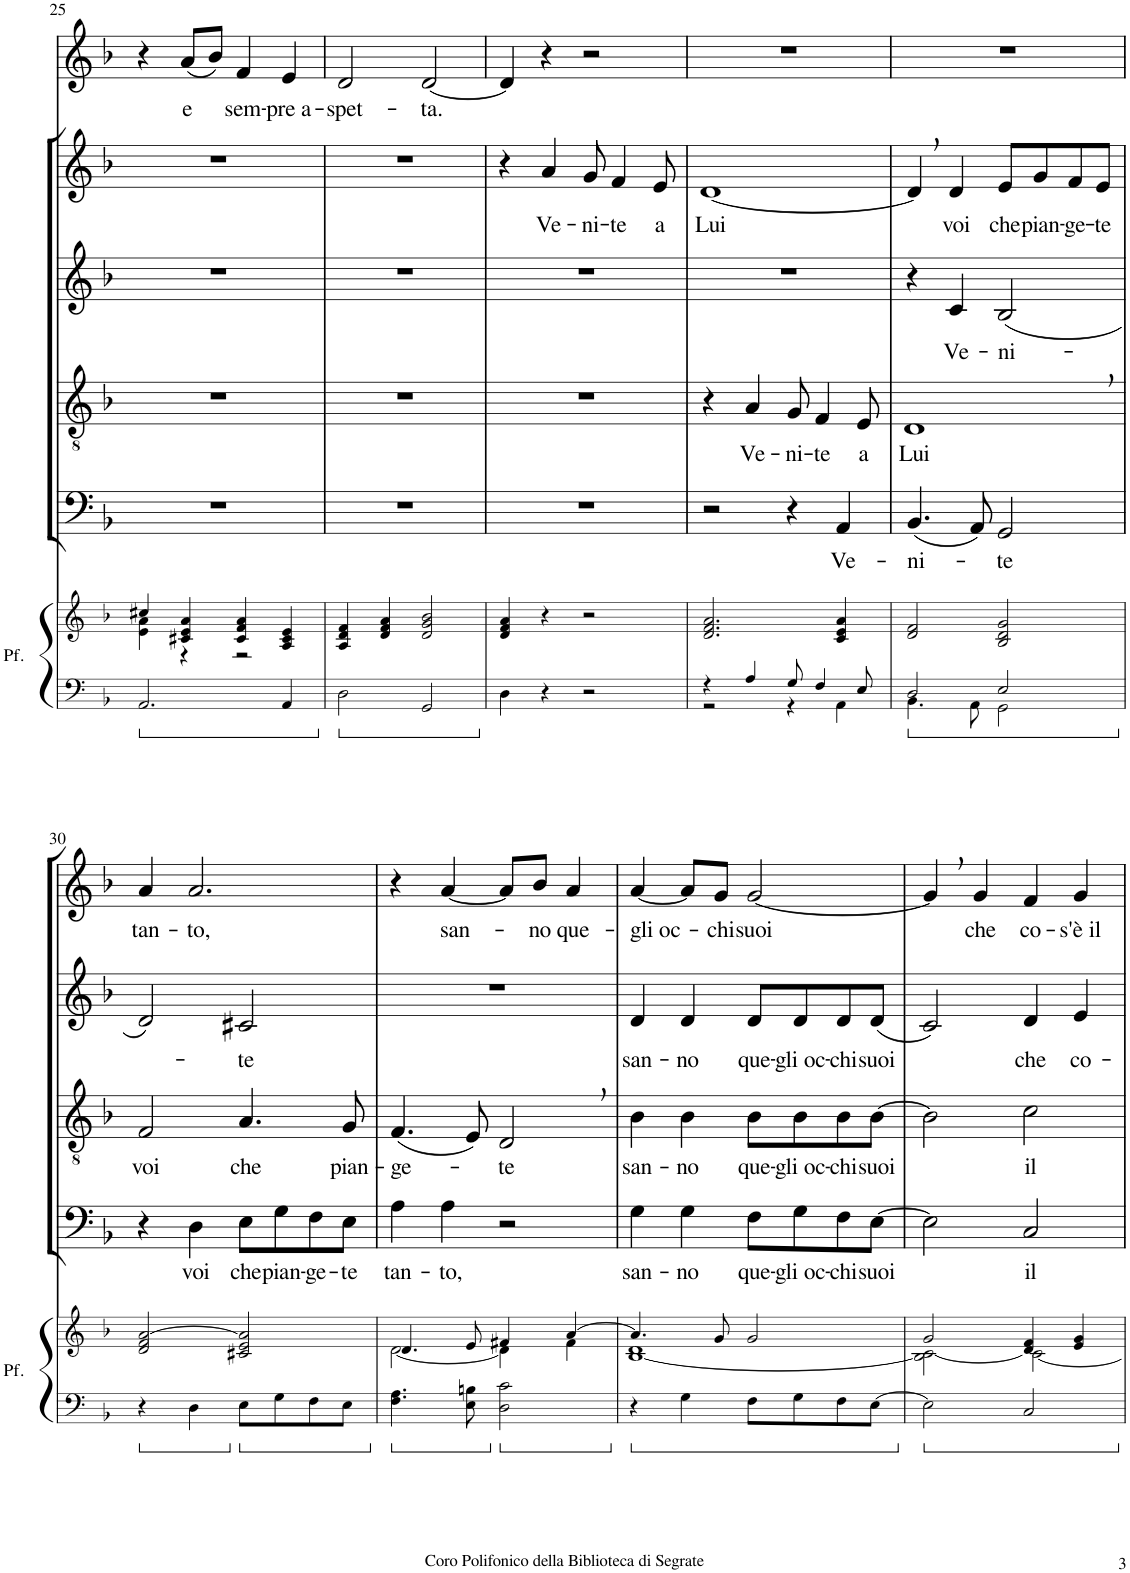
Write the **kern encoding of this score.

**kern	**kern	**kern	**text	**kern	**text	**kern	**text	**kern	**text	**kern	**text
*part6	*part6	*part5	*part5	*part4	*part4	*part3	*part3	*part2	*part2	*part1	*part1
*staff7	*staff6	*staff5	*staff5	*staff4	*staff4	*staff3	*staff3	*staff2	*staff2	*staff1	*staff1
*I"Piano	*	*I"Bassi	*	*I"Tenori	*	*I"Contralti	*	*I"Soprani	*	*I"Solista	*
!!LO:PB:g=z
*clefF4	*clefG2	*clefF4	*	*clefGv2	*	*clefG2	*	*clefG2	*	*clefG2	*
*k[b-]	*k[b-]	*k[b-]	*	*k[b-]	*	*k[b-]	*	*k[b-]	*	*k[b-]	*
*F:	*F:	*F:	*	*F:	*	*F:	*	*F:	*	*F:	*
*M4/4	*M4/4	*M4/4	*	*M4/4	*	*M4/4	*	*M4/4	*	*M4/4	*
*met(c)	*met(c)	*met(c)	*	*met(c)	*	*met(c)	*	*met(c)	*	*met(c)	*
=25	=25	=25	=25	=25	=25	=25	=25	=25	=25	=25	=25
*	*^	*	*	*	*	*	*	*	*	*	*
2.AA/	4e\ 4a\	4cc#X/	1r	.	1r	.	1r	.	1r	.	4r	.
!	!	!	!	!	!	!	!	!	!	!	!	!LO:LY:b
.	4c#X/ 4e/ 4a/	4r	.	.	.	.	.	.	.	.	(8a/L	e
.	.	.	.	.	.	.	.	.	.	.	8b-/J)	.
!	!	!	!	!	!	!	!	!	!	!	!	!LO:LY:b
.	4c#/ 4f/ 4a/	2r	.	.	.	.	.	.	.	.	4f/	sem-
!	!	!	!	!	!	!	!	!	!	!	!	!LO:LY:b
4AA/	4A/ 4c#/ 4e/	.	.	.	.	.	.	.	.	.	4e/	-pre a-
*	*v	*v	*	*	*	*	*	*	*	*	*	*
=26	=26	=26	=26	=26	=26	=26	=26	=26	=26	=26	=26
!	!	!	!	!	!	!	!	!	!	!	!LO:LY:b
2D\	4A/ 4d/ 4f/	1r	.	1r	.	1r	.	1r	.	2d/	-spet-
.	4d/ 4f/ 4a/	.	.	.	.	.	.	.	.	.	.
!	!	!	!	!	!	!	!	!	!	!	!LO:LY:b
2GG/	2d/ 2g/ 2b-/	.	.	.	.	.	.	.	.	[2d/	-ta.
=27	=27	=27	=27	=27	=27	=27	=27	=27	=27	=27	=27
4D\	4d/ 4f/ 4a/	1r	.	1r	.	1r	.	4r	.	4d/]	.
!	!	!	!	!	!	!	!	!	!LO:LY:b	!	!
4r	4r	.	.	.	.	.	.	4a/	Ve-	4r	.
!	!	!	!	!	!	!	!	!	!LO:LY:b	!	!
2r	2r	.	.	.	.	.	.	8g/	-ni-	2r	.
!	!	!	!	!	!	!	!	!	!LO:LY:b	!	!
.	.	.	.	.	.	.	.	4f/	-te	.	.
!	!	!	!	!	!	!	!	!	!LO:LY:b	!	!
.	.	.	.	.	.	.	.	8e/	a	.	.
=28	=28	=28	=28	=28	=28	=28	=28	=28	=28	=28	=28
*^	*	*	*	*	*	*	*	*	*	*	*
!	!	!	!	!	!	!	!	!	!	!LO:LY:b	!	!
4r	2r	2.d/ 2.f/ 2.a/	2r	.	4r	.	1r	.	[1d	Lui	1r	.
!	!	!	!	!	!	!LO:LY:b	!	!	!	!	!	!
4A/	.	.	.	.	4A/	Ve-	.	.	.	.	.	.
!	!	!	!	!	!	!LO:LY:b	!	!	!	!	!	!
8G/	4r	.	4r	.	8G/	-ni-	.	.	.	.	.	.
!	!	!	!	!	!	!LO:LY:b	!	!	!	!	!	!
4F/	.	.	.	.	4F/	-te	.	.	.	.	.	.
!	!	!	!	!LO:LY:b	!	!	!	!	!	!	!	!
.	4AA\	4c/ 4e/ 4a/	4AA/	Ve-	.	.	.	.	.	.	.	.
!	!	!	!	!	!	!LO:LY:b	!	!	!	!	!	!
8E/	.	.	.	.	8E/	a	.	.	.	.	.	.
=29	=29	=29	=29	=29	=29	=29	=29	=29	=29	=29	=29	=29
!	!	!	!	!LO:LY:b	!	!LO:LY:b	!	!	!	!	!	!
2D/	4.BB-\	2d/ 2f/	(4.BB-/	-ni-	1D,	Lui	4r	.	4d,/]	.	1r	.
!	!	!	!	!	!	!	!	!LO:LY:b	!	!LO:LY:b	!	!
.	.	.	.	.	.	.	4c/	Ve-	4d/	voi	.	.
.	8AA\	.	8AA/)	.	.	.	.	.	.	.	.	.
!	!	!	!	!LO:LY:b	!	!	!	!LO:LY:b	!	!LO:LY:b	!	!
2E/	2GG\	2B-/ 2d/ 2g/	2GG/	-te	.	.	(2B-/	-ni-	8e/L	che	.	.
!	!	!	!	!	!	!	!	!	!	!LO:LY:b	!	!
.	.	.	.	.	.	.	.	.	8g/	pian-	.	.
!	!	!	!	!	!	!	!	!	!	!LO:LY:b	!	!
.	.	.	.	.	.	.	.	.	8f/	-ge-	.	.
!	!	!	!	!	!	!	!	!	!	!LO:LY:b	!	!
.	.	.	.	.	.	.	.	.	8e/J	-te	.	.
*v	*v	*	*	*	*	*	*	*	*	*	*	*
!!LO:LB:g=z
=30	=30	=30	=30	=30	=30	=30	=30	=30	=30	=30	=30
!	!	!	!	!	!LO:LY:b	!	!	!	!LO:LY:b	!	!
4r	2d/ 2f/ [2a/	4r	.	2F/	voi	2d/)	.	4a/	tan-	1r	.
!	!	!	!LO:LY:b	!	!	!	!	!	!LO:LY:b	!	!
4D\	.	4D\	voi	.	.	.	.	2.a/	-to,	.	.
!	!	!	!LO:LY:b	!	!LO:LY:b	!	!LO:LY:b	!	!	!	!
8E\L	2c#X/ 2e/ 2a/]	8E\L	che	4.A/	che	2c#X/	-te	.	.	.	.
!	!	!	!LO:LY:b	!	!	!	!	!	!	!	!
8G\	.	8G\	pian-	.	.	.	.	.	.	.	.
!	!	!	!LO:LY:b	!	!	!	!	!	!	!	!
8F\	.	8F\	-ge-	.	.	.	.	.	.	.	.
!	!	!	!LO:LY:b	!	!LO:LY:b	!	!	!	!	!	!
8E\J	.	8E\J	-te	8G/	pian-	.	.	.	.	.	.
=31	=31	=31	=31	=31	=31	=31	=31	=31	=31	=31	=31
*	*^	*	*	*	*	*	*	*	*	*	*
!	!	!	!	!LO:LY:b	!	!LO:LY:b	!	!	!	!	!	!
4.F\ 4.A\	4.d/	[2d\	4A\	tan-	(4.F/	-ge-	1r	.	4r	.	1r	.
!	!	!	!	!LO:LY:b	!	!	!	!	!	!LO:LY:b	!	!
.	.	.	4A\	-to,	.	.	.	.	[4a/	san-	.	.
8E\ 8Bn\	8e/	.	.	.	8E/)	.	.	.	.	.	.	.
!	!	!	!	!	!	!LO:LY:b	!	!	!	!	!	!
2D\ 2c\	4f#X/	4d\]	2r	.	2D,/	-te	.	.	8a/L]	.	.	.
!	!	!	!	!	!	!	!	!	!	!LO:LY:b	!	!
.	.	.	.	.	.	.	.	.	8b-/J	-no	.	.
!	!	!	!	!	!	!	!	!	!	!LO:LY:b	!	!
.	[4a/	4f#\	.	.	.	.	.	.	4a/	que-	.	.
=32	=32	=32	=32	=32	=32	=32	=32	=32	=32	=32	=32	=32
!	!	!	!	!LO:LY:b	!	!LO:LY:b	!	!LO:LY:b	!	!LO:LY:b	!	!
4r	4.a/]	[1B- 1d	4G\	san-	4B-\	san-	4d/	san-	[4a/	-gli oc-	1r	.
!	!	!	!	!LO:LY:b	!	!LO:LY:b	!	!LO:LY:b	!	!	!	!
4G\	.	.	4G\	-no	4B-\	-no	4d/	-no	8a/L]	.	.	.
!	!	!	!	!	!	!	!	!	!	!LO:LY:b	!	!
.	8g/	.	.	.	.	.	.	.	8g/J	-chi	.	.
!	!	!	!	!LO:LY:b	!	!LO:LY:b	!	!LO:LY:b	!	!LO:LY:b	!	!
8F\L	2g/	.	8F\L	que-	8B-\L	que-	8d/L	que-	[2g/	suoi	.	.
!	!	!	!	!LO:LY:b	!	!LO:LY:b	!	!LO:LY:b	!	!	!	!
8G\	.	.	8G\	-gli oc-	8B-\	-gli oc-	8d/	-gli oc-	.	.	.	.
!	!	!	!	!LO:LY:b	!	!LO:LY:b	!	!LO:LY:b	!	!	!	!
8F\	.	.	8F\	-chi	8B-\	-chi	8d/	-chi	.	.	.	.
!	!	!	!	!LO:LY:b	!	!LO:LY:b	!	!LO:LY:b	!	!	!	!
[8E\J	.	.	[8E\J	suoi	[8B-\J	suoi	(8d/J	suoi	.	.	.	.
=33	=33	=33	=33	=33	=33	=33	=33	=33	=33	=33	=33	=33
2E\]	2g/	2B-\] [2c\	2E\]	.	2B-\]	.	2c/)	.	4g,/]	.	1r	.
!	!	!	!	!	!	!	!	!	!	!LO:LY:b	!	!
.	.	.	.	.	.	.	.	.	4g/	che	.	.
!	!	!	!	!LO:LY:b	!	!LO:LY:b	!	!LO:LY:b	!	!LO:LY:b	!	!
2C/	4d/ 4f/	2c\_	2C/	il	2c\	il	4d/	che	4f/	co-	.	.
!	!	!	!	!	!	!	!	!LO:LY:b	!	!LO:LY:b	!	!
.	4e/ 4g/	.	.	.	.	.	4e/	co-	4g/	-s'è il	.	.
*	*v	*v	*	*	*	*	*	*	*	*	*	*
=	=	=	=	=	=	=	=	=	=	=	=
*-	*-	*-	*-	*-	*-	*-	*-	*-	*-	*-	*-
